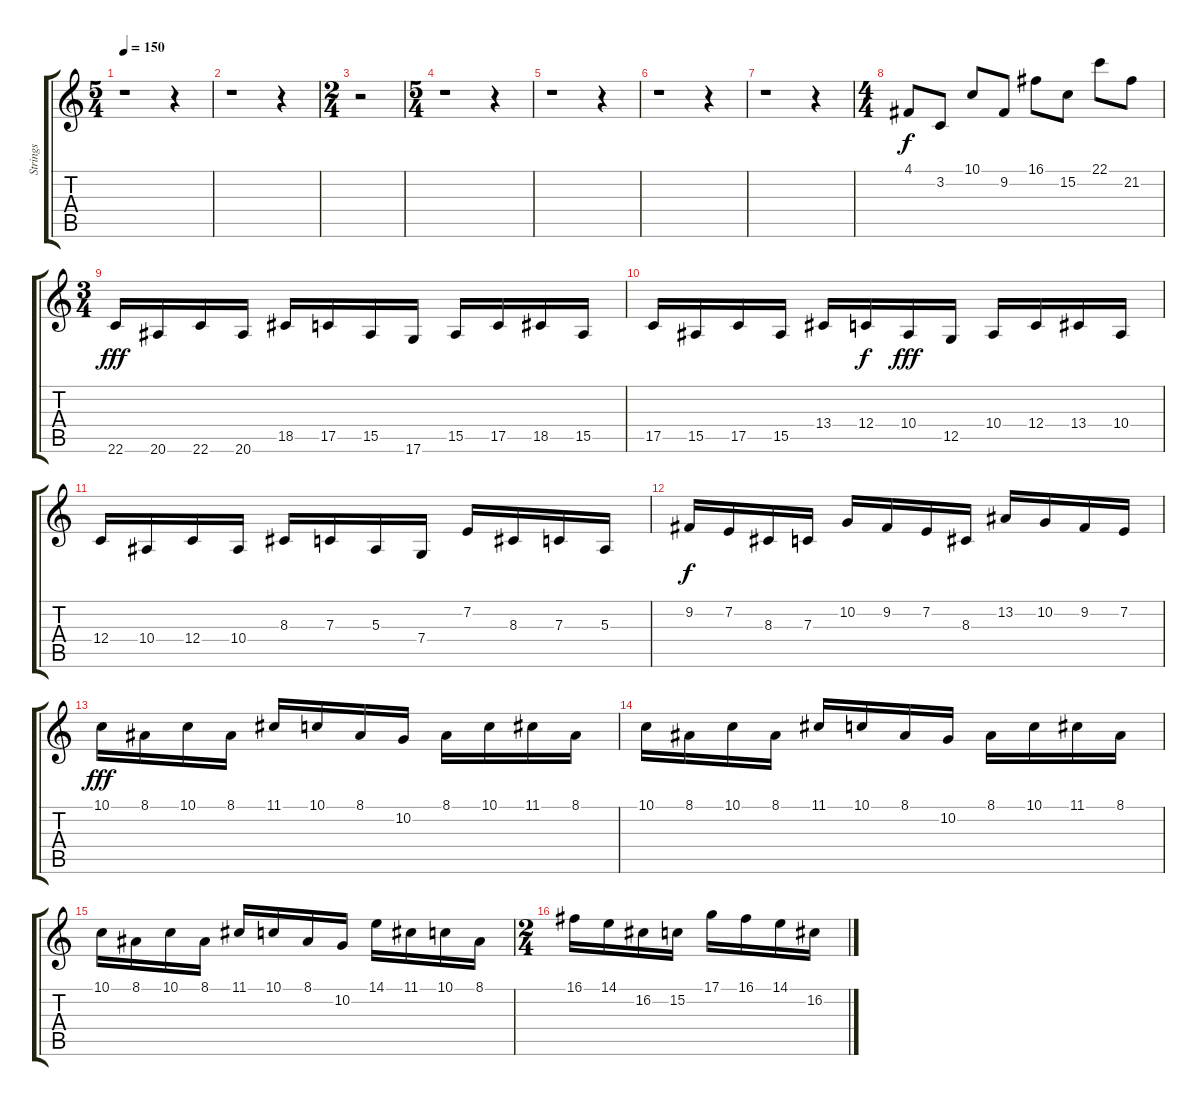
\track ("Strings" "Strings") {instrument stringensemble1}
\staff {score tabs}
\tuning (D4 A3 F3 C3 G2 D2) {hide}
\ts (5 4)
\tempo 150
\clef g2
\ks c
r.1{dy f} r.4 |
r.1 r.4 |
\ts (2 4)
r.2 |
\ts (5 4)
r.1 r.4 |
r.1 r.4 |
r.1 r.4 |
r.1 r.4 |
\ts (4 4)
4.1.8 3.2.8 10.1.8 9.2.8 16.1.8 15.2.8 22.1.8 21.2.8 |
\ts (3 4)
22.6.16{dy fff} 20.6.16 22.6.16 20.6.16 18.5.16 17.5.16 15.5.16 17.6.16 15.5.16 17.5.16 18.5.16 15.5.16 |
17.5.16 15.5.16 17.5.16 15.5.16 13.4.16 12.4.16{dy f} 10.4.16{dy fff} 12.5.16 10.4.16 12.4.16 13.4.16 10.4.16 |
12.4.16 10.4.16 12.4.16 10.4.16 8.3.16 7.3.16 5.3.16 7.4.16 7.2.16 8.3.16 7.3.16 5.3.16 |
9.2.16{dy f} 7.2.16 8.3.16 7.3.16 10.2.16 9.2.16 7.2.16 8.3.16 13.2.16 10.2.16 9.2.16 7.2.16 |
10.1.16{dy fff} 8.1.16 10.1.16 8.1.16 11.1.16 10.1.16 8.1.16 10.2.16 8.1.16 10.1.16 11.1.16 8.1.16 |
10.1.16 8.1.16 10.1.16 8.1.16 11.1.16 10.1.16 8.1.16 10.2.16 8.1.16 10.1.16 11.1.16 8.1.16 |
10.1.16 8.1.16 10.1.16 8.1.16 11.1.16 10.1.16 8.1.16 10.2.16 14.1.16 11.1.16 10.1.16 8.1.16 |
\ts (2 4)
16.1.16 14.1.16 16.2.16 15.2.16 17.1.16 16.1.16 14.1.16 16.2.16
